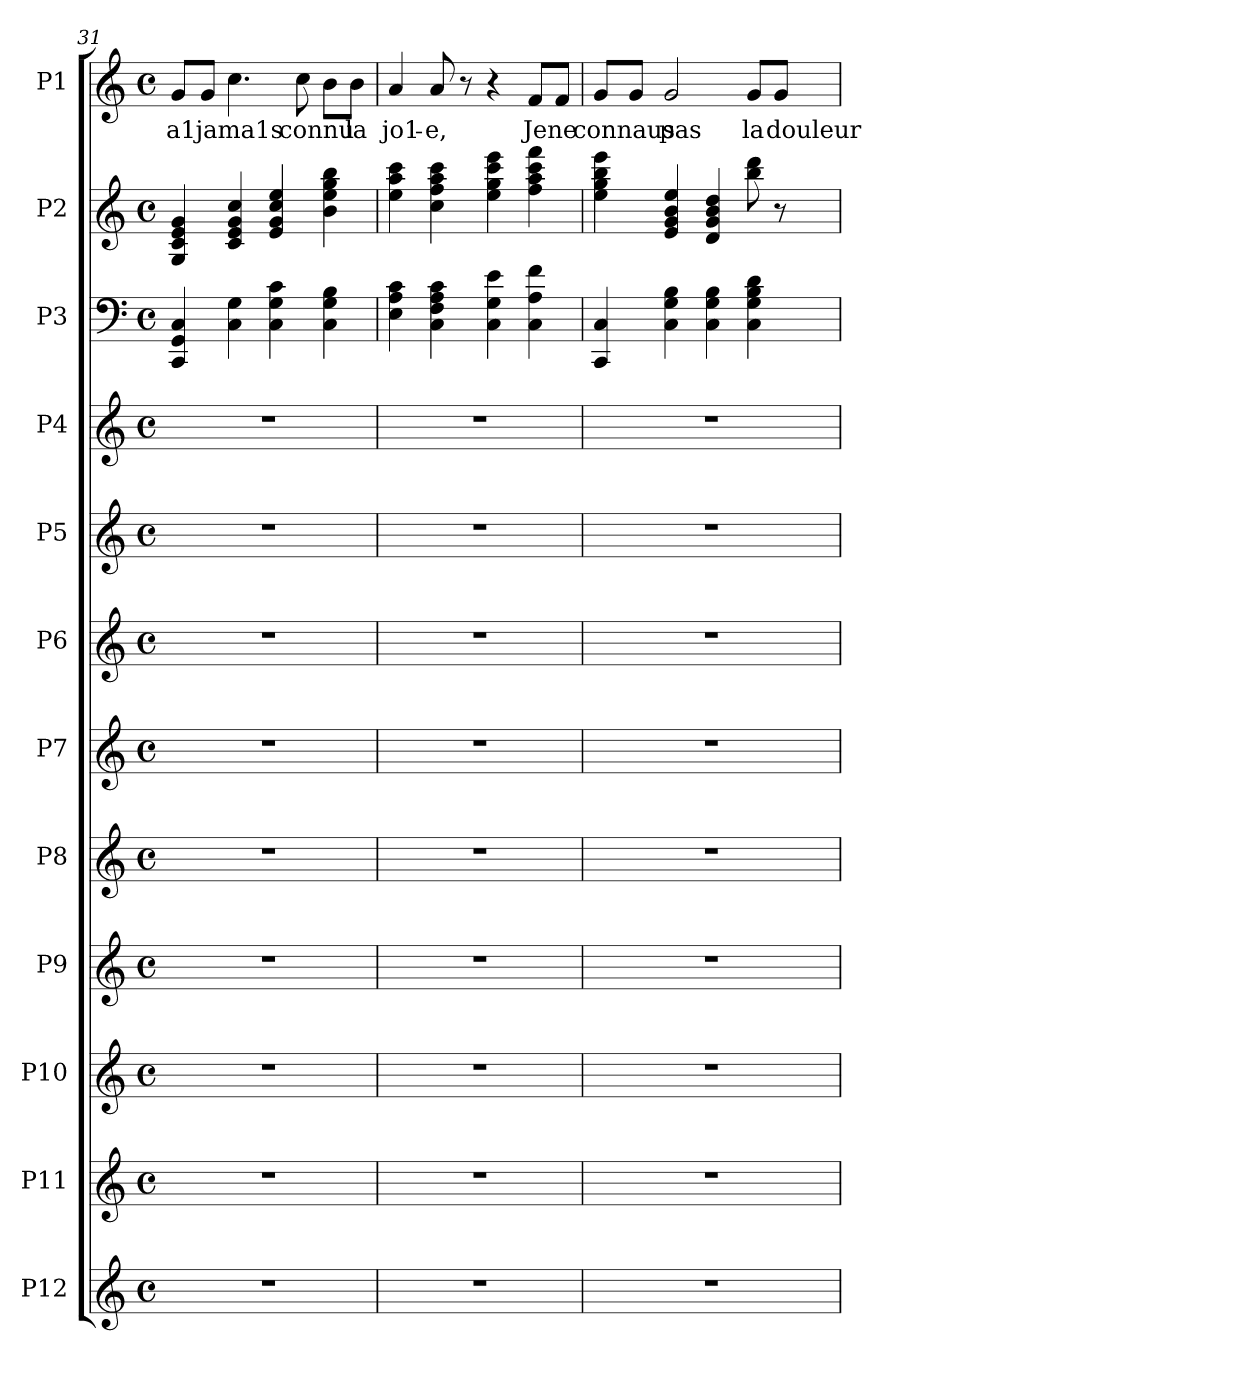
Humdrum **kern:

**kern	**kern	**kern	**kern	**kern	**kern	**kern	**kern	**kern	**kern	**kern	**kern	**text
*part12	*part11	*part10	*part9	*part8	*part7	*part6	*part5	*part4	*part3	*part2	*part1	*part1
*staff12	*staff11	*staff10	*staff9	*staff8	*staff7	*staff6	*staff5	*staff4	*staff3	*staff2	*staff1	*staff1
*I"P12	*I"P11	*I"P10	*I"P9	*I"P8	*I"P7	*I"P6	*I"P5	*I"P4	*I"P3	*I"P2	*I"P1	*
!!LO:PB:g=z
*clefG2	*clefG2	*clefG2	*clefG2	*clefG2	*clefG2	*clefG2	*clefG2	*clefG2	*clefF4	*clefG2	*clefG2	*
*k[]	*k[]	*k[]	*k[]	*k[]	*k[]	*k[]	*k[]	*k[]	*k[]	*k[]	*k[]	*
*C:	*C:	*C:	*C:	*C:	*C:	*C:	*C:	*C:	*C:	*C:	*C:	*
*M4/4	*M4/4	*M4/4	*M4/4	*M4/4	*M4/4	*M4/4	*M4/4	*M4/4	*M4/4	*M4/4	*M4/4	*
*met(c)	*met(c)	*met(c)	*met(c)	*met(c)	*met(c)	*met(c)	*met(c)	*met(c)	*met(c)	*met(c)	*met(c)	*
=31	=31	=31	=31	=31	=31	=31	=31	=31	=31	=31	=31	=31
!	!	!	!	!	!	!	!	!	!	!	!	!LO:LY:b:color=#000000
1r	1r	1r	1r	1r	1r	1r	1r	1r	4CCi/ 4GGi 4Ci	4Gi/ 4ci 4ei 4gi	8gi/L	a1
!	!	!	!	!	!	!	!	!	!	!	!	!LO:LY:b:color=#000000
.	.	.	.	.	.	.	.	.	.	.	8gi/J	jama1s
.	.	.	.	.	.	.	.	.	4Ci\ 4Gi	4ci/ 4ei 4gi 4cci	4.cci\	.
.	.	.	.	.	.	.	.	.	4Ci\ 4Gi 4ci	4ei/ 4gi 4cci 4eei	.	.
!	!	!	!	!	!	!	!	!	!	!	!	!LO:LY:b:color=#000000
.	.	.	.	.	.	.	.	.	.	.	8cci\	connu
.	.	.	.	.	.	.	.	.	4Ci\ 4Gi 4Bi	4bi\ 4eei 4ggi 4bbi	8bi\L	.
!	!	!	!	!	!	!	!	!	!	!	!	!LO:LY:b:color=#000000
.	.	.	.	.	.	.	.	.	.	.	8bi\J	la
=32	=32	=32	=32	=32	=32	=32	=32	=32	=32	=32	=32	=32
!	!	!	!	!	!	!	!	!	!	!	!	!LO:LY:b:color=#000000
1r	1r	1r	1r	1r	1r	1r	1r	1r	4Ei\ 4Ai 4ci	4eei\ 4aai 4ccci	4ai/	jo1-
!	!	!	!	!	!	!	!	!	!	!	!	!LO:LY:b:color=#000000
.	.	.	.	.	.	.	.	.	4Ci\ 4Fi 4Ai 4ci	4cci\ 4ffi 4aai 4ccci	8ai/	e,
.	.	.	.	.	.	.	.	.	.	.	8r	.
.	.	.	.	.	.	.	.	.	4Ci\ 4Gi 4ei	4eei\ 4ggi 4ccci 4eeei	4r	.
!	!	!	!	!	!	!	!	!	!	!	!	!LO:LY:b:color=#000000
.	.	.	.	.	.	.	.	.	4Ci\ 4Ai 4fi	4ffi\ 4aai 4ccci 4fffi	8fi/L	Jene
.	.	.	.	.	.	.	.	.	.	.	8fi/J	.
=33	=33	=33	=33	=33	=33	=33	=33	=33	=33	=33	=33	=33
!	!	!	!	!	!	!	!	!	!	!	!	!LO:LY:b:color=#000000
1r	1r	1r	1r	1r	1r	1r	1r	1r	4CCi/ 4Ci	4eei\ 4ggi 4bbi 4eeei	8gi/L	connaus
.	.	.	.	.	.	.	.	.	.	.	8gi/J	.
!	!	!	!	!	!	!	!	!	!	!	!	!LO:LY:b:color=#000000
.	.	.	.	.	.	.	.	.	4Ci\ 4Gi 4Bi	4ei/ 4gi 4bi 4eei	2gi/	pas
.	.	.	.	.	.	.	.	.	4Ci\ 4Gi 4Bi	4di/ 4gi 4bi 4ddi	.	.
!	!	!	!	!	!	!	!	!	!	!	!	!LO:LY:b:color=#000000
.	.	.	.	.	.	.	.	.	4Ci\ 4Gi 4Bi 4di	8bbi\ 8dddi	8gi/L	la
!	!	!	!	!	!	!	!	!	!	!	!	!LO:LY:b:color=#000000
.	.	.	.	.	.	.	.	.	.	8r	8gi/J	douleur
=	=	=	=	=	=	=	=	=	=	=	=	=
*-	*-	*-	*-	*-	*-	*-	*-	*-	*-	*-	*-	*-
